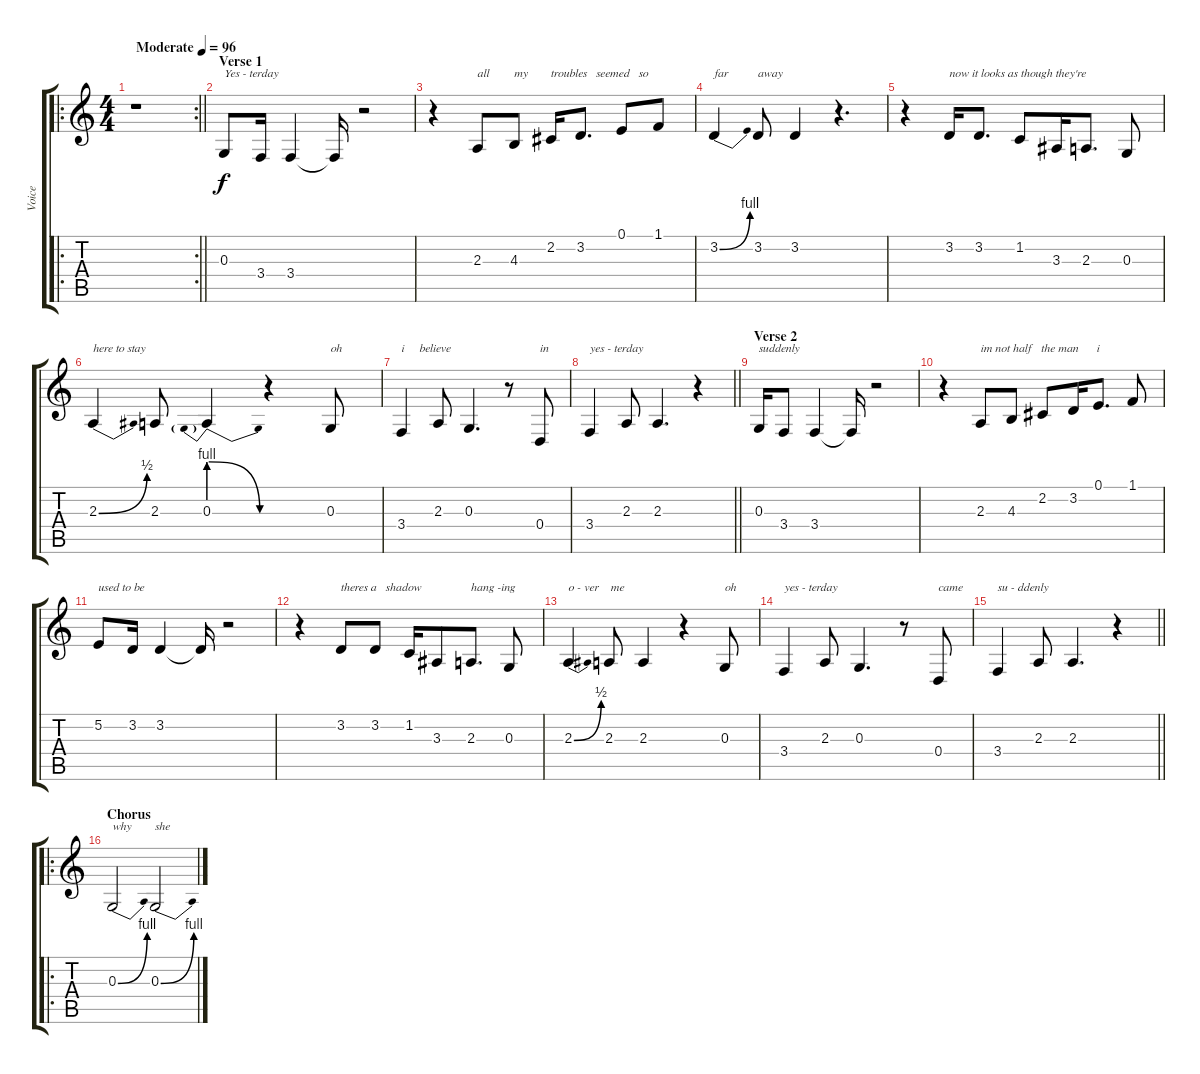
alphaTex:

\track ("Voice" "Voice") {instrument sopranosax}
\staff {score tabs}
\tuning (E4 B3 G3 D3 A2 E2) {hide}
\ro
\rc 2
\ts (4 4)
\tempo (96 "Moderate")
\clef g2
\barLineRight lightlight
\ks c
r.1{dy f instrument sopranosax} |
\section ("" "Verse 1")
0.3.8{txt "Yes - terday"} 3.4.16 3.4.4 3.4{t}.16 r.2 |
r.4 2.3.8{txt "all"} 4.3.8{txt "my"} 2.2.16{txt "troubles   seemed   so"} 3.2.8{d} 0.1.8 1.1.8 |
3.2{be (bend 0 0 60 4)}.4{txt "far"} 3.2.8{txt "away"} 3.2.4 r.4{d} |
r.4 3.2.16{txt "now it looks as though they're"} 3.2.8{d} 1.2.8 3.3.16 2.3.8{d} 0.3.8 |
2.3{be (bend 0 0 60 2)}.4{txt "here to stay"} 2.3.8 0.3{be (prebendrelease 0 4 60 0)}.4 r.4 0.3.8{txt "oh"} |
3.4.4{txt "i     believe"} 2.3.8 0.3.4{d} r.8 0.4.8{txt "in"} |
\barLineRight lightlight
3.4.4{txt "yes - terday"} 2.3.8 2.3.4{d} r.4 |
\section ("" "Verse 2")
0.3.16{txt "suddenly"} 3.4.8 3.4.4 3.4{t}.16 r.2 |
r.4 2.3.8{txt "im not half   the man      i"} 4.3.8 2.2.8 3.2.16 0.1.8{d} 1.1.8 |
5.2.8{txt "used to be"} 3.2.16 3.2.4 3.2{t}.16 r.2 |
r.4 3.2.8{txt "theres a   shadow"} 3.2.8 1.2.16 3.3.8 2.3.8{d txt "hang -ing"} 0.3.8 |
2.3{be (bend 0 0 60 2)}.4{txt "o - ver    me"} 2.3.8 2.3.4 r.4 0.3.8{txt "oh"} |
3.4.4{txt "yes - terday"} 2.3.8 0.3.4{d} r.8 0.4.8{txt "came"} |
\barLineRight lightlight
3.4.4{txt "su - ddenly"} 2.3.8 2.3.4{d} r.4 |
\ro
\section ("" "Chorus")
0.3{be (bend 0 0 60 4)}.2{txt "why"} 0.3{be (bend 0 0 60 4)}.2{txt "she"}
